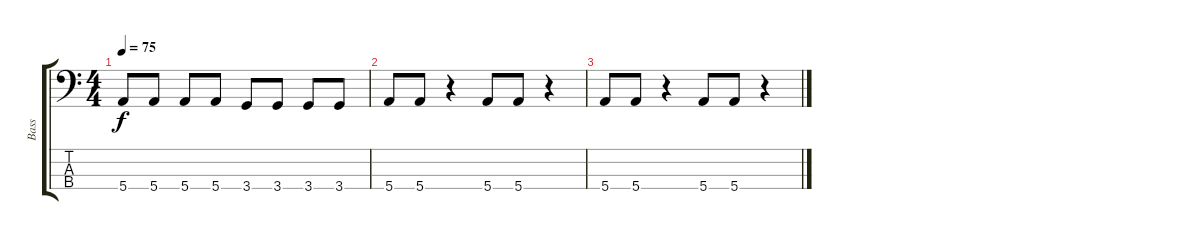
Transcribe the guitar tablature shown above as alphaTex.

\track ("Bass" "Bass") {instrument electricbassfinger}
\staff {score tabs}
\tuning (G2 D2 A1 E1) {hide}
\ts (4 4)
\tempo 75
\clef f4
\ks c
5.4.8{dy f} 5.4.8 5.4.8 5.4.8 3.4.8 3.4.8 3.4.8 3.4.8 |
5.4.8 5.4.8 r.4 5.4.8 5.4.8 r.4 |
5.4.8 5.4.8 r.4 5.4.8 5.4.8 r.4
